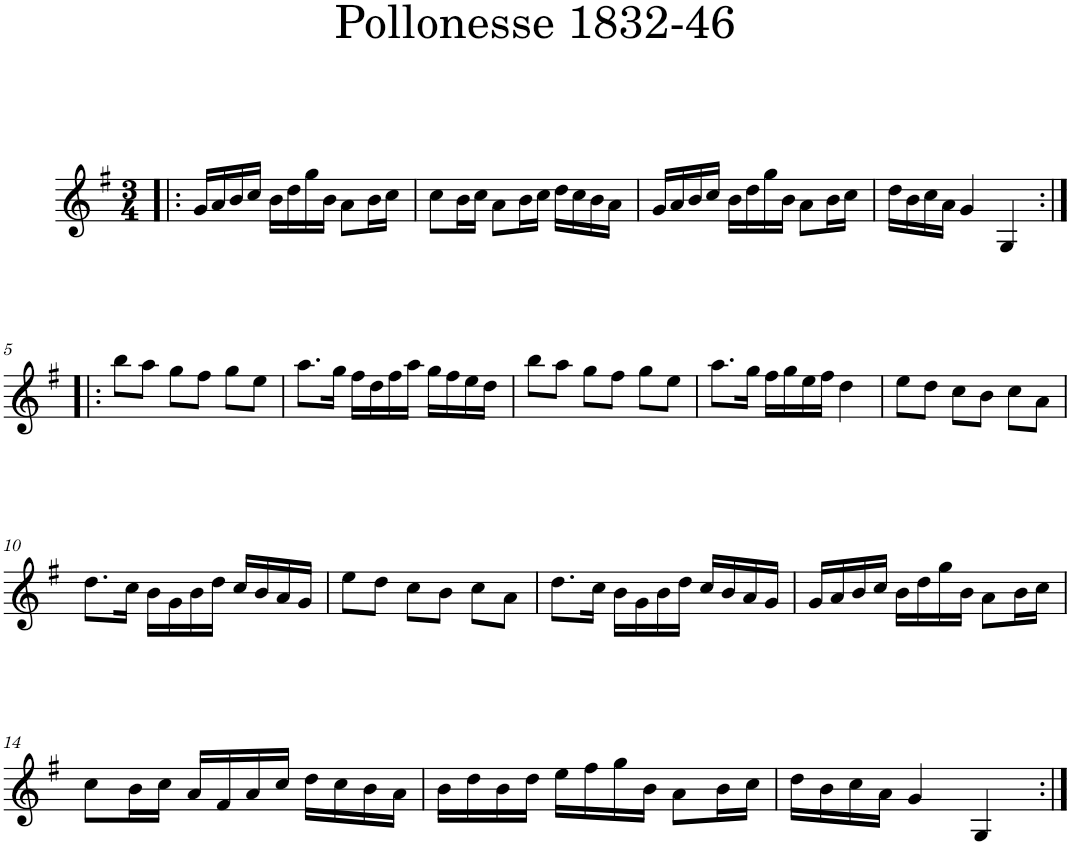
**kern
*part1
*staff1
*I"Piano
*I'Pno
*clefG2
*k[f#]
*G:
*M3/4
=1!|:
16g/LL
16a/
16b/
16cc/JJ
16b\LL
16dd\
16gg\
16b\JJ
8a\L
16b\L
16cc\JJ
=2
8cc\L
16b\L
16cc\JJ
8a\L
16b\L
16cc\JJ
16dd\LL
16cc\
16b\
16a\JJ
=3
16g/LL
16a/
16b/
16cc/JJ
16b\LL
16dd\
16gg\
16b\JJ
8a\L
16b\L
16cc\JJ
=4
16dd\LL
16b\
16cc\
16a\JJ
4g/
4G/
!!LO:LB:g=z
=5:|!|:
8bb\L
8aa\J
8gg\L
8ff#\J
8gg\L
8ee\J
=6
8.aa\L
16gg\Jk
16ff#\LL
16dd\
16ff#\
16aa\JJ
16gg\LL
16ff#\
16ee\
16dd\JJ
=7
8bb\L
8aa\J
8gg\L
8ff#\J
8gg\L
8ee\J
=8
8.aa\L
16gg\Jk
16ff#\LL
16gg\
16ee\
16ff#\JJ
4dd\
=9
8ee\L
8dd\J
8cc\L
8b\J
8cc\L
8a\J
!!LO:LB:g=z
=10
8.dd\L
16cc\Jk
16b\LL
16g\
16b\
16dd\JJ
16cc/LL
16b/
16a/
16g/JJ
=11
8ee\L
8dd\J
8cc\L
8b\J
8cc\L
8a\J
=12
8.dd\L
16cc\Jk
16b\LL
16g\
16b\
16dd\JJ
16cc/LL
16b/
16a/
16g/JJ
=13
16g/LL
16a/
16b/
16cc/JJ
16b\LL
16dd\
16gg\
16b\JJ
8a\L
16b\L
16cc\JJ
!!LO:LB:g=z
=14
8cc\L
16b\L
16cc\JJ
16a/LL
16f#/
16a/
16cc/JJ
16dd\LL
16cc\
16b\
16a\JJ
=15
16b\LL
16dd\
16b\
16dd\JJ
16ee\LL
16ff#\
16gg\
16b\JJ
8a\L
16b\L
16cc\JJ
=16
16dd\LL
16b\
16cc\
16a\JJ
4g/
4G/
=:|!
*-
